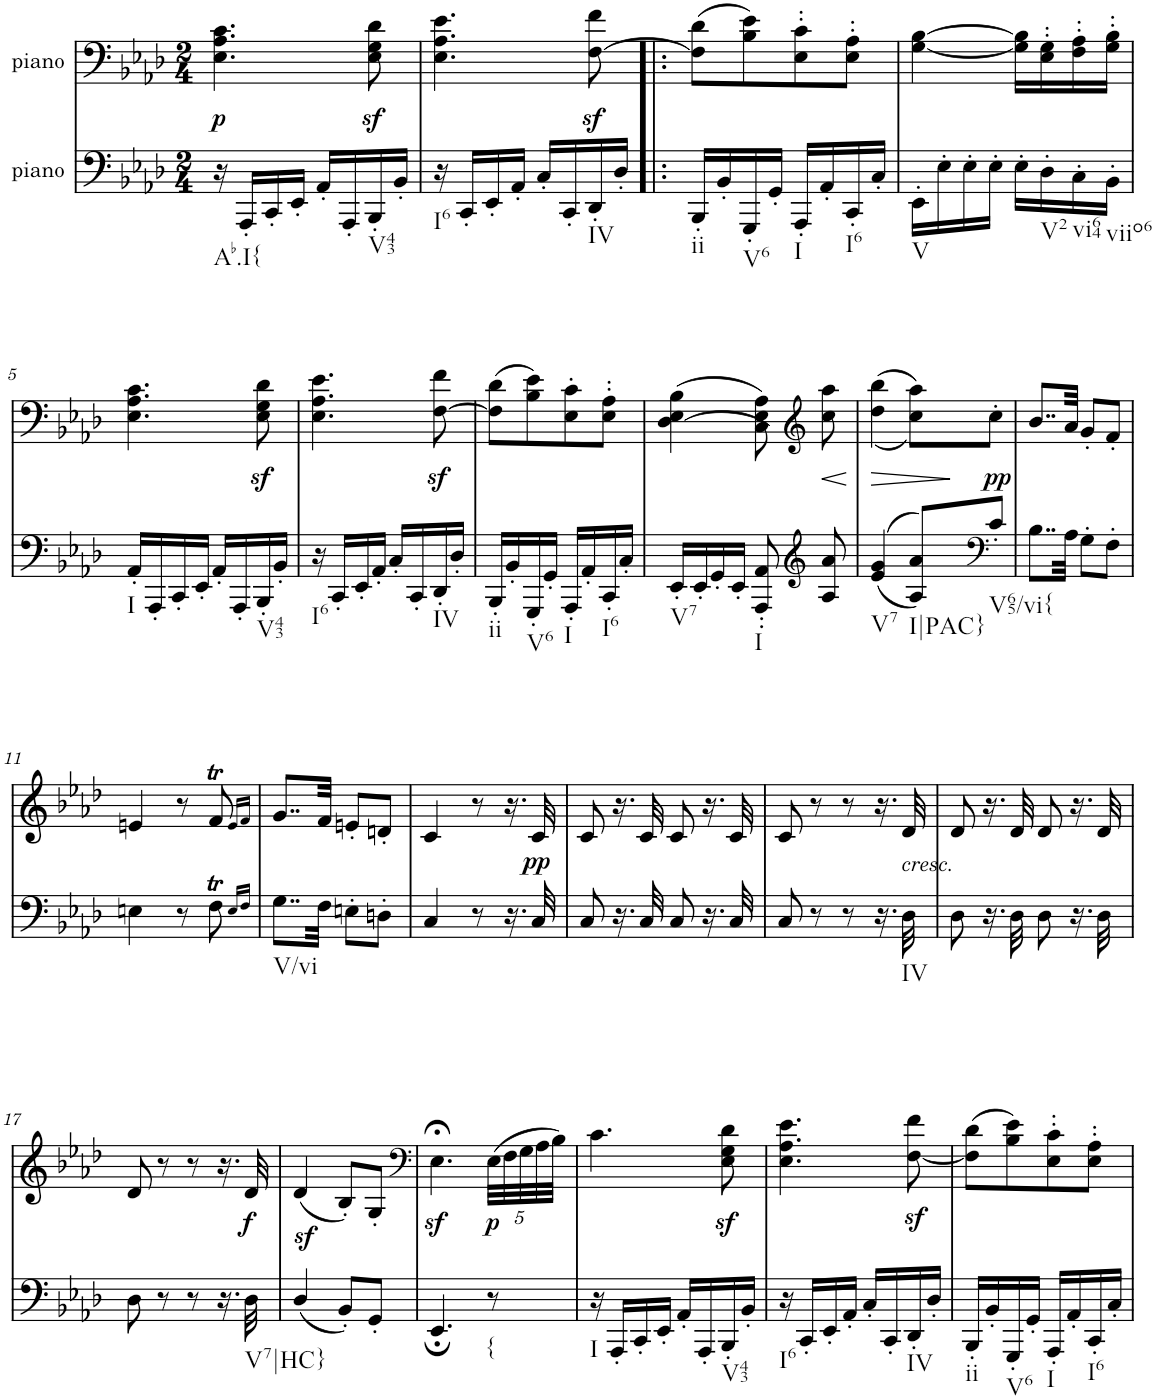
**kern	**kern	**text	**dynam
*part2	*part1	*part1	*part1
*staff2	*staff1	*staff1	*staff1
*I"piano	*I"piano	*	*
*I'Pno	*I'Pno	*	*
*clefF4	*clefF4	*	*
*k[b-e-a-d-]	*k[b-e-a-d-]	*	*
*A-:	*A-:	*	*
*M2/4	*M2/4	*	*
=1	=1	=1	=1
!LO:TX:b:t=Ab.I{	!	!	!
!	!	!LO:LY:b	!LO:DY:b
16r	4.E-\ 4.A-\ 4.c\	p	p
16AAA-'/LL	.	.	.
16CC'/	.	.	.
16EE-'/JJ	.	.	.
16AA-'/LL	.	.	.
16AAA-'/	.	.	.
!LO:TX:b:t=V43	!	!	!
16BBB-'/	8E-\z< 8G\z< 8d-\z<	.	.
16BB-'/JJ	.	.	.
=2	=2	=2	=2
!LO:TX:b:t=I6	!	!	!
16r	4.E-\ 4.A-\ 4.e-\	.	.
16CC'/LL	.	.	.
16EE-'/	.	.	.
16AA-'/JJ	.	.	.
16C'/LL	.	.	.
16CC'/	.	.	.
!LO:TX:b:t=IV	!	!	!
16DD-'/	[>8F\z< 8f\z<	.	.
16D-'/JJ	.	.	.
=3!|:	=3!|:	=3!|:	=3!|:
!LO:TX:b:t=ii	!	!	!
16BBB-'/LL	(8F\] 8d-\L	.	.
16BB-'/	.	.	.
!LO:TX:b:t=V6	!	!	!
16GGG'/	8B-\ 8e-\)	.	.
16GG'/JJ	.	.	.
!LO:TX:b:t=I	!	!	!
16AAA-'/LL	8E-\' 8c\'	.	.
16AA-'/	.	.	.
!LO:TX:b:t=I6	!	!	!
16CC'/	8E-\' 8A-\'J	.	.
16C'/JJ	.	.	.
=4	=4	=4	=4
!LO:TX:b:t=V	!	!	!
16EE-'\LL	[4G\ [4B-\	.	.
16E-'\	.	.	.
16E-'\	.	.	.
16E-'\JJ	.	.	.
16E-'\LL	16G\] 16B-\]LL	.	.
!LO:TX:b:t=V2	!	!	!
16D-'\	16E-\' 16G\'	.	.
!LO:TX:b:t=vi64	!	!	!
16C'\	16F\' 16A-\'	.	.
!LO:TX:b:t=viio6	!	!	!
16BB-'\JJ	16G\' 16B-\'JJ	.	.
!!LO:LB:g=z
=5	=5	=5	=5
!LO:TX:b:t=I	!	!	!
16AA-'/LL	4.E-\ 4.A-\ 4.c\	.	.
16AAA-'/	.	.	.
16CC'/	.	.	.
16EE-'/JJ	.	.	.
16AA-'/LL	.	.	.
16AAA-'/	.	.	.
!LO:TX:b:t=V43	!	!	!
16BBB-'/	8E-\z< 8G\z< 8d-\z<	.	.
16BB-'/JJ	.	.	.
=6	=6	=6	=6
!LO:TX:b:t=I6	!	!	!
16r	4.E-\ 4.A-\ 4.e-\	.	.
16CC'/LL	.	.	.
16EE-'/	.	.	.
16AA-'/JJ	.	.	.
16C'/LL	.	.	.
16CC'/	.	.	.
!LO:TX:b:t=IV	!	!	!
16DD-'/	[>8F\z< 8f\z<	.	.
16D-'/JJ	.	.	.
=7	=7	=7	=7
!LO:TX:b:t=ii	!	!	!
16BBB-'/LL	(8F\] 8d-\L	.	.
16BB-'/	.	.	.
!LO:TX:b:t=V6	!	!	!
16GGG'/	8B-\ 8e-\)	.	.
16GG'/JJ	.	.	.
!LO:TX:b:t=I	!	!	!
16AAA-'/LL	8E-\' 8c\'	.	.
16AA-'/	.	.	.
!LO:TX:b:t=I6	!	!	!
16CC'/	8E-\' 8A-\'J	.	.
16C'/JJ	.	.	.
=8	=8	=8	=8
!LO:TX:b:t=V7	!	!	!
16EE-'/LL	((>4D-\ 4E-\ 4B-\	.	.
16EE-'/	.	.	.
16GG'/	.	.	.
16EE-'/JJ	.	.	.
!LO:TX:b:t=I	!	!	!
8AAA-/' 8AA-/'	8C\ 8E-\ 8A-\))	.	.
*clefG2	*clefG2	*	*
!	!	!LO:LY:b	!LO:HP:b
8A-/ 8a-/	8cc\ 8aa-\	<	<
.	.	.	[
=9	=9	=9	=9
!LO:TX:b:t=V7	!	!	!
!	!	!LO:LY:b	!LO:HP:b
(>(4e-/ 4g/	(<(4dd-\ 4bb-\	>	>
!LO:TX:b:t=I|PAC}	!	!	!
8A-/ 8a-/L))	8cc\ 8aa-\L))	.	.
*clefF4	*	*	*
!LO:TX:b:t=V65/vi{	!	!	!
!	!	!LO:LY:b	!LO:DY:n=1:b
8c'/J	8cc'\J	pp	] pp
=10	=10	=10	=10
8..B-\L	8..b-/L	.	.
32A-\Jkk	32a-/Jkk	.	.
8G'\L	8g'/L	.	.
8F'\J	8f'/J	.	.
!!LO:LB:g=z
=11	=11	=11	=11
4En\	4en/	.	.
8r	8r	.	.
8FT\	8fT/	.	.
16qE/LL	16qe/LL	.	.
16qF/JJ	16qf/JJ	.	.
=12	=12	=12	=12
!LO:TX:b:t=V/vi	!	!	!
8..G\L	8..g/L	.	.
32F\Jkk	32f/Jkk	.	.
8En'\L	8en'/L	.	.
8Dn'\J	8dn'/J	.	.
=13	=13	=13	=13
4C/	4c/	.	.
8r	8r	.	.
16.r	16.r	.	.
!	!	!LO:LY:b	!LO:DY:b
32C/	32c/	pp	pp
=14	=14	=14	=14
8C/	8c/	.	.
16.r	16.r	.	.
32C/	32c/	.	.
8C/	8c/	.	.
16.r	16.r	.	.
32C/	32c/	.	.
=15	=15	=15	=15
8C/	8c/	.	.
8r	8r	.	.
8r	8r	.	.
16.r	16.r	.	.
!	!LO:TX:b:i:t=cresc.	!	!
!LO:TX:b:t=IV	!	!	!
!	!	!LO:LY:b	!
32D-\	32d-/	<	.
=16	=16	=16	=16
8D-\	8d-/	.	.
16.r	16.r	.	.
32D-\	32d-/	.	.
8D-\	8d-/	.	.
16.r	16.r	.	.
32D-\	32d-/	.	.
!!LO:LB:g=z
=17	=17	=17	=17
8D-\	8d-/	.	.
8r	8r	.	.
8r	8r	.	.
16.r	16.r	.	.
!LO:TX:b:t=V7|HC}	!	!	!
!	!	!LO:LY:b	!LO:DY:b
32D-\	32d-/	f	f
=18	=18	=18	=18
(4D-z>/	(4d-/	.	.
8BB-'/L)	8B-'/L)	.	.
8GG'/J	8G'/J	.	.
=19	=19	=19	=19
*	*clefF4	*	*
4.EE-;/	4.E-z<;<\	.	.
*	*Xbrackettup	*	*
!LO:TX:b:t={	!	!	!
!	!	!LO:LY:b	!LO:DY:b
8r	(40E-\LLL	p	p
.	40F\	.	.
.	40G\	.	.
.	40A-\	.	.
.	40B-\JJJ)	.	.
=20	=20	=20	=20
!LO:TX:b:t=I	!	!	!
16r	4.c\	.	.
16AAA-'/LL	.	.	.
16CC'/	.	.	.
16EE-'/JJ	.	.	.
16AA-'/LL	.	.	.
16AAA-'/	.	.	.
!LO:TX:b:t=V43	!	!	!
16BBB-'/	8E-\z< 8G\z< 8d-\z<	.	.
16BB-'/JJ	.	.	.
=21	=21	=21	=21
!LO:TX:b:t=I6	!	!	!
16r	4.E-\ 4.A-\ 4.e-\	.	.
16CC'/LL	.	.	.
16EE-'/	.	.	.
16AA-'/JJ	.	.	.
16C'/LL	.	.	.
16CC'/	.	.	.
!LO:TX:b:t=IV	!	!	!
16DD-'/	[8F\z< 8f\z<	.	.
16D-'/JJ	.	.	.
=22	=22	=22	=22
!LO:TX:b:t=ii	!	!	!
16BBB-'/LL	(8F\] 8d-\L	.	.
16BB-'/	.	.	.
!LO:TX:b:t=V6	!	!	!
16GGG'/	8B-\ 8e-\)	.	.
16GG'/JJ	.	.	.
!LO:TX:b:t=I	!	!	!
16AAA-'/LL	8E-\' 8c\'	.	.
16AA-'/	.	.	.
!LO:TX:b:t=I6	!	!	!
16CC'/	8E-\' 8A-\'J	.	.
16C'/JJ	.	.	.
=	=	=	=
*-	*-	*-	*-
